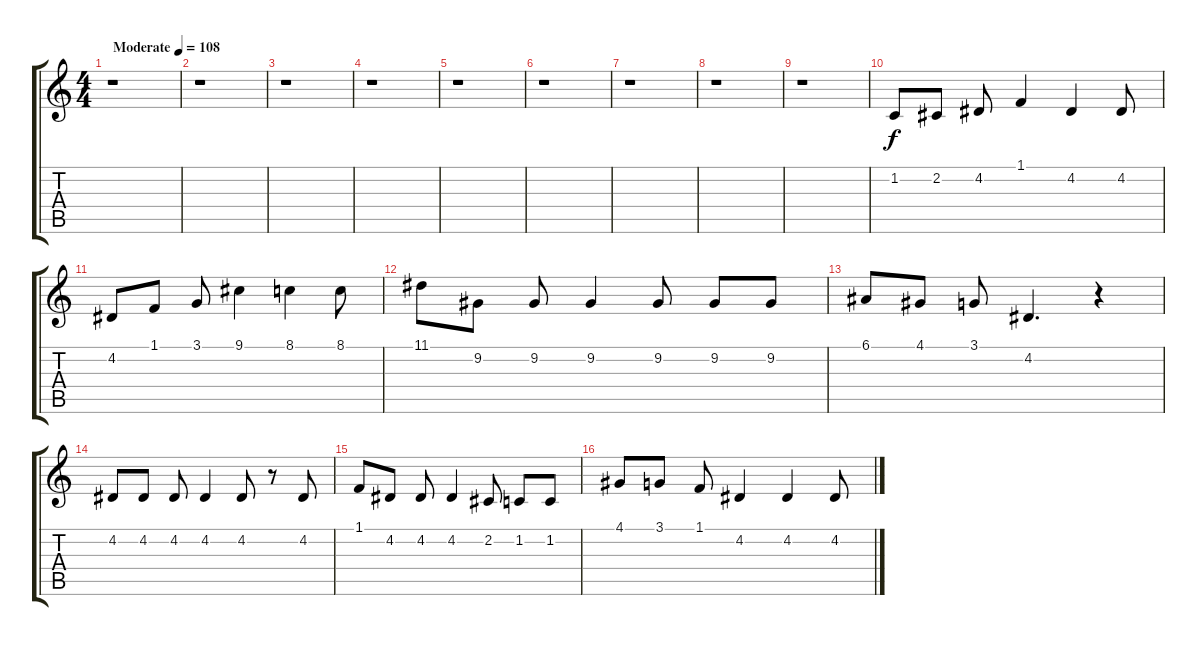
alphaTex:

\track "" {instrument tenorsax}
\staff {score tabs}
\tuning (E4 B3 G3 D3 A2 E2) {hide}
\ts (4 4)
\tempo (108 "Moderate")
\clef g2
\ks c
r.1{dy f instrument tenorsax} |
r.1 |
r.1 |
r.1 |
r.1 |
r.1 |
r.1 |
r.1 |
r.1 |
1.2.8 2.2.8 4.2.8 1.1.4 4.2.4 4.2.8 |
4.2.8 1.1.8 3.1.8 9.1.4 8.1.4 8.1.8 |
11.1.8 9.2.8 9.2.8 9.2.4 9.2.8 9.2.8 9.2.8 |
6.1.8 4.1.8 3.1.8 4.2.4{d} r.4 |
4.2.8 4.2.8 4.2.8 4.2.4 4.2.8 r.8 4.2.8 |
1.1.8 4.2.8 4.2.8 4.2.4 2.2.8 1.2.8 1.2.8 |
4.1.8 3.1.8 1.1.8 4.2.4 4.2.4 4.2.8
